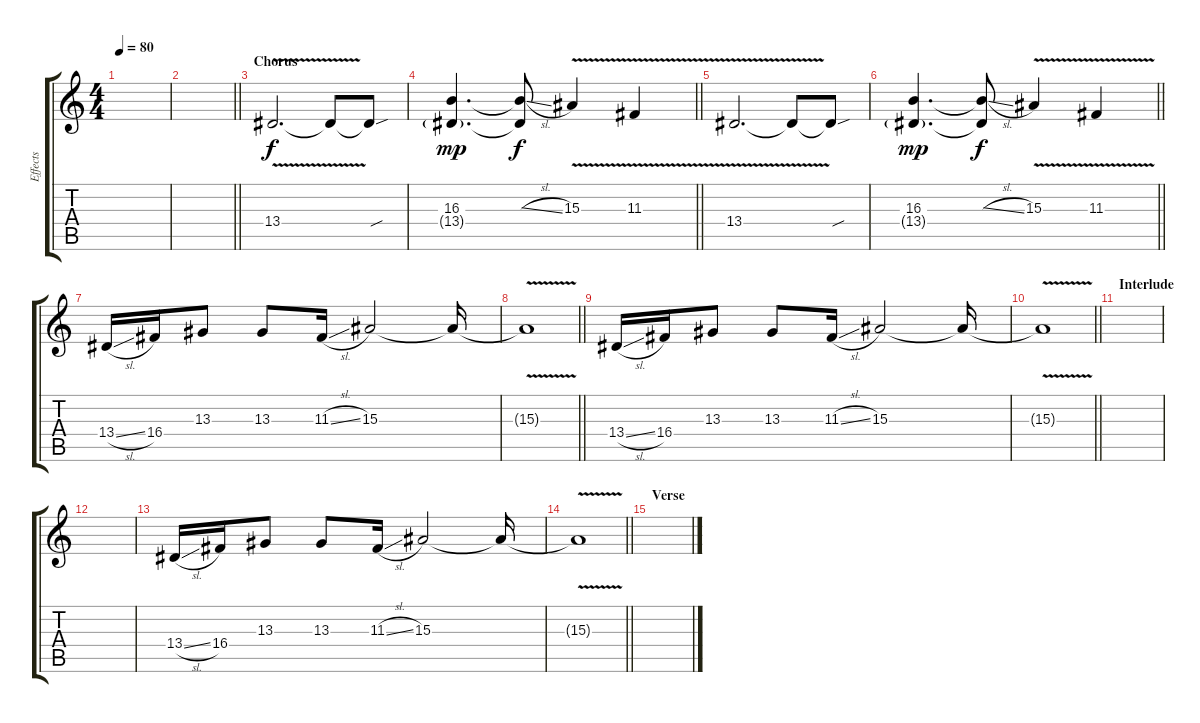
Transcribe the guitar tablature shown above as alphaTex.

\track ("Effects" "Effects") {instrument pad8sweep}
\staff {score tabs}
\tuning (E4 B3 G3 D3 A2 E2) {hide}
\ts (4 4)
\tempo 80
\clef g2
\ks c
|
\barLineRight lightlight
|
\section ("" "Chorus")
13.4{v}.2{d} 13.4{t}.8 13.4{sou t}.8 |
\barLineRight lightlight
(16.3 13.4{g}).4{d dy mp} (16.3{sl t} 13.4{t}).8{dy f} 15.3{v}.4 11.3{v}.4 |
13.4{v}.2{d} 13.4{t}.8 13.4{sou t}.8 |
\barLineRight lightlight
(16.3 13.4{g}).4{d dy mp} (16.3{sl t} 13.4{t}).8{dy f} 15.3{v}.4 11.3{v}.4 |
13.4{sl}.16 16.4.16 13.3.8 13.3.8 11.3{sl}.16 15.3.2 15.3{t}.16 |
\barLineRight lightlight
15.3{v t}.1 |
13.4{sl}.16 16.4.16 13.3.8 13.3.8 11.3{sl}.16 15.3.2 15.3{t}.16 |
\barLineRight lightlight
15.3{v t}.1 |
\section ("" "Interlude")
|
|
13.4{sl}.16 16.4.16 13.3.8 13.3.8 11.3{sl}.16 15.3.2 15.3{t}.16 |
\barLineRight lightlight
15.3{v t}.1 |
\section ("" "Verse")
